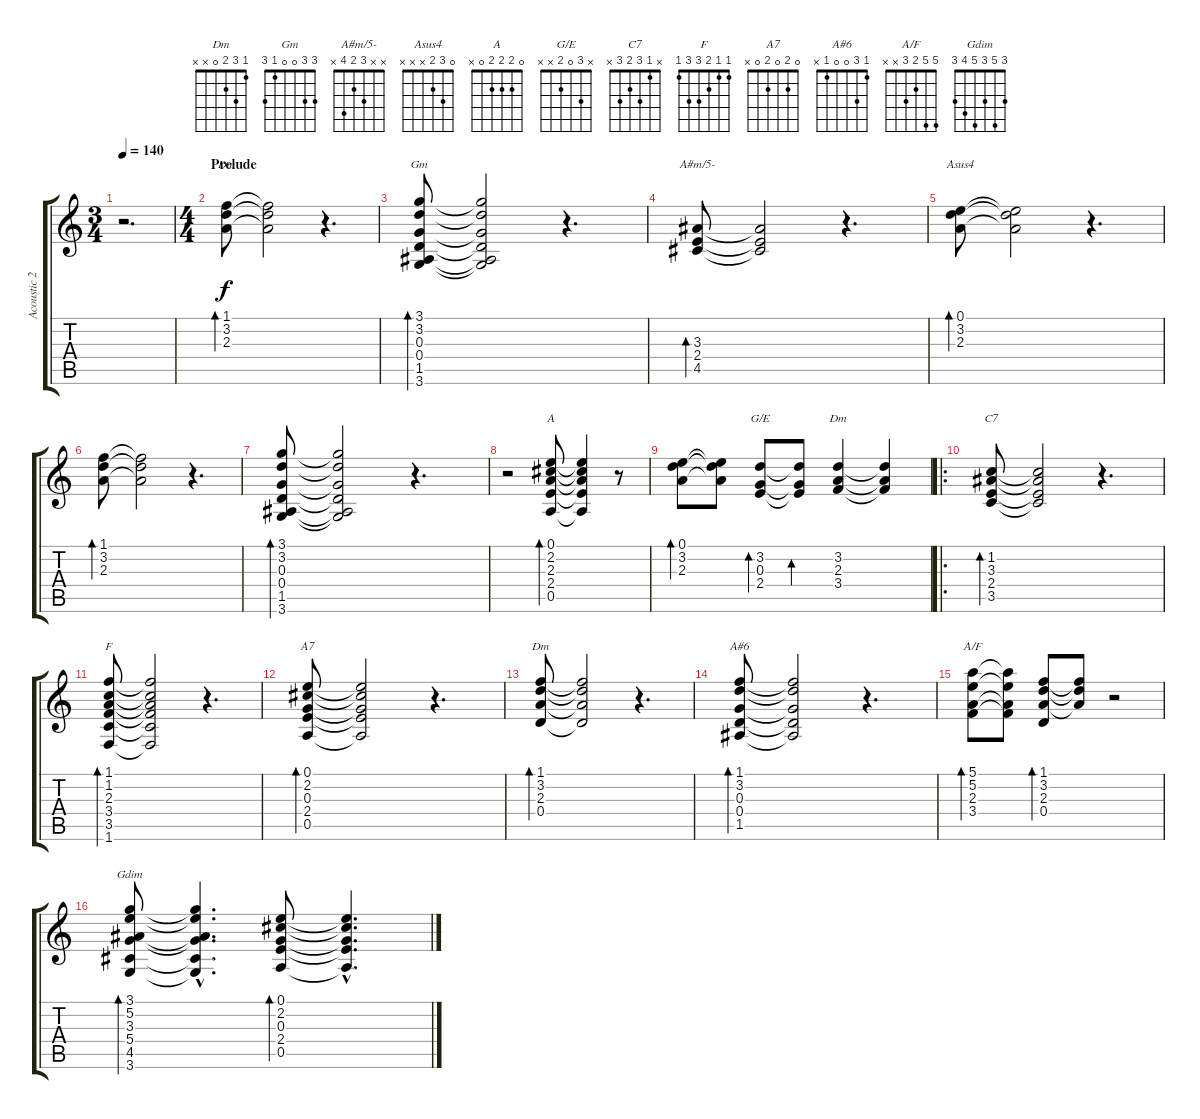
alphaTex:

\track ("Acoustic 2" "Acoustic 2") {instrument acousticguitarnylon}
\staff {score tabs}
\tuning (E4 B3 G3 D3 A2 E2) {hide}
\chord ("Dm" 1 3 2 x x x)
\chord ("Gm" 3 3 0 0 1 3)
\chord ("A#m/5-" x x 3 2 4 x)
\chord ("Asus4" 0 3 2 x x x)
\chord ("A" 0 2 2 2 0 x)
\chord ("G/E" x 3 0 2 x x)
\chord ("Dm" x 3 2 3 x x)
\chord ("C7" x 1 3 2 3 x)
\chord ("F" 1 1 2 3 3 1)
\chord ("A7" 0 2 0 2 0 x)
\chord ("Dm" 1 3 2 0 x x)
\chord ("A#6" 1 3 0 0 1 x)
\chord ("A/F" 5 5 2 3 x x)
\chord ("Gdim" 3 5 3 5 4 3)
\ts (3 4)
\tempo 140
\clef g2
\ks c
r.2{d dy f instrument acousticguitarnylon} |
\ts (4 4)
\section ("" "Prelude")
(1.1 3.2 2.3).8{bd 480 ch "Dm"} (1.1{t} 3.2{t} 2.3{t}).2 r.4{d} |
(3.1 3.2 0.3 0.4 1.5 3.6).8{bd 480 ch "Gm"} (3.1{t} 3.2{t} 0.3{t} 0.4{t} 1.5{t} 3.6{t}).2 r.4{d} |
(3.3 2.4 4.5).8{bd 480 ch "A#m/5-"} (3.3{t} 2.4{t} 4.5{t}).2 r.4{d} |
(0.1 3.2 2.3).8{bd 480 ch "Asus4"} (0.1{t} 3.2{t} 2.3{t}).2 r.4{d} |
(1.1 3.2 2.3).8{bd 480} (1.1{t} 3.2{t} 2.3{t}).2 r.4{d} |
(3.1 3.2 0.3 0.4 1.5 3.6).8{bd 480} (3.1{t} 3.2{t} 0.3{t} 0.4{t} 1.5{t} 3.6{t}).2 r.4{d} |
r.2 (0.1 2.2 2.3 2.4 0.5).8{bd 480 ch "A"} (0.1{t} 2.2{t} 2.3{t} 2.4{t} 0.5{t}).4 r.8 |
(0.1 3.2 2.3).8{bd 480} (0.1{t} 3.2{t} 2.3{t}).8 (3.2 0.3 2.4).8{bd 480 ch "G/E"} (3.2{t} 0.3{t} 2.4{t}).8{bd 480} (3.2 2.3 3.4).4{ch "Dm"} (3.2{t} 2.3{t} 3.4{t}).4 |
\ro
(1.2 3.3 2.4 3.5).8{bd 480 ch "C7"} (1.2{t} 3.3{t} 2.4{t} 3.5{t}).2 r.4{d} |
(1.1 1.2 2.3 3.4 3.5 1.6).8{bd 480 ch "F"} (1.1{t} 1.2{t} 2.3{t} 3.4{t} 3.5{t} 1.6{t}).2 r.4{d} |
(0.1 2.2 0.3 2.4 0.5).8{bd 480 ch "A7"} (0.1{t} 2.2{t} 0.3{t} 2.4{t} 0.5{t}).2 r.4{d} |
(1.1 3.2 2.3 0.4).8{bd 480 ch "Dm"} (1.1{t} 3.2{t} 2.3{t} 0.4{t}).2 r.4{d} |
(1.1 3.2 0.3 0.4 1.5).8{bd 480 ch "A#6"} (1.1{t} 3.2{t} 0.3{t} 0.4{t} 1.5{t}).2 r.4{d} |
(5.1 5.2 2.3 3.4).8{bd 480 ch "A/F"} (5.1{t} 5.2{t} 2.3{t} 3.4{t}).8 (1.1 3.2 2.3 0.4).8{bd 480} (1.1{t} 3.2{t} 2.3{t}).8 r.2 |
(3.1 5.2 3.3 5.4 4.5 3.6).8{bd 480 ch "Gdim"} (3.1{hac t} 5.2{hac t} 3.3{hac t} 5.4{hac t} 4.5{hac t} 3.6{hac t}).4{d} (0.1 2.2 0.3 2.4 0.5).8{bd 480} (0.1{hac t} 2.2{hac t} 0.3{hac t} 2.4{hac t} 0.5{hac t}).4{d}
